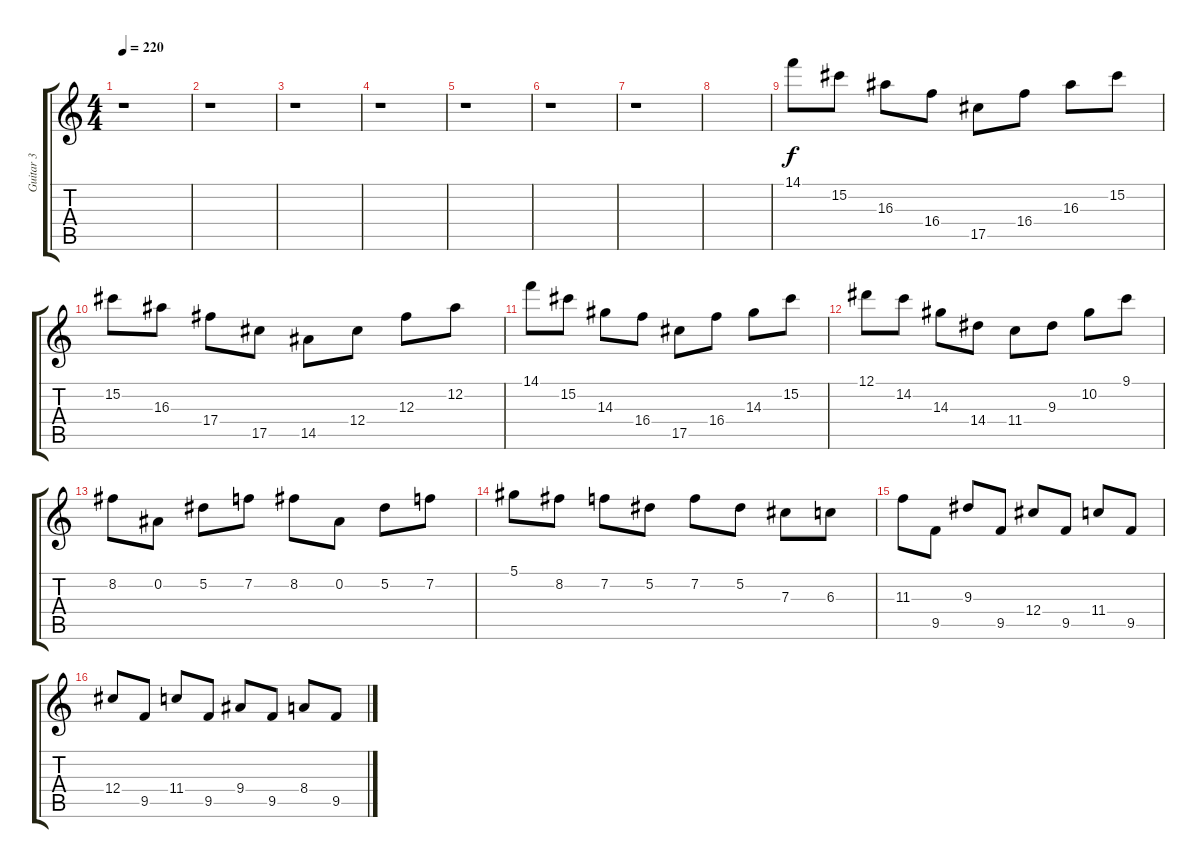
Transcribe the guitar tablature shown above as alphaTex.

\track ("Guitar 3" "Guitar 3") {instrument distortionguitar}
\staff {score tabs}
\tuning (Eb4 Bb3 Gb3 Db3 Ab2 Eb2) {hide}
\ts (4 4)
\tempo 220
\clef g2
\ks c
r.1{dy f} |
r.1 |
r.1 |
r.1 |
r.1 |
r.1 |
r.1 |
|
14.1.8 15.2.8 16.3.8 16.4.8 17.5.8 16.4.8 16.3.8 15.2.8 |
15.2.8 16.3.8 17.4.8 17.5.8 14.5.8 12.4.8 12.3.8 12.2.8 |
14.1.8 15.2.8 14.3.8 16.4.8 17.5.8 16.4.8 14.3.8 15.2.8 |
12.1.8 14.2.8 14.3.8 14.4.8 11.4.8 9.3.8 10.2.8 9.1.8 |
8.2.8 0.2.8 5.2.8 7.2.8 8.2.8 0.2.8 5.2.8 7.2.8 |
5.1.8 8.2.8 7.2.8 5.2.8 7.2.8 5.2.8 7.3.8 6.3.8 |
11.3.8 9.5.8 9.3.8 9.5.8 12.4.8 9.5.8 11.4.8 9.5.8 |
12.4.8 9.5.8 11.4.8 9.5.8 9.4.8 9.5.8 8.4.8 9.5.8
